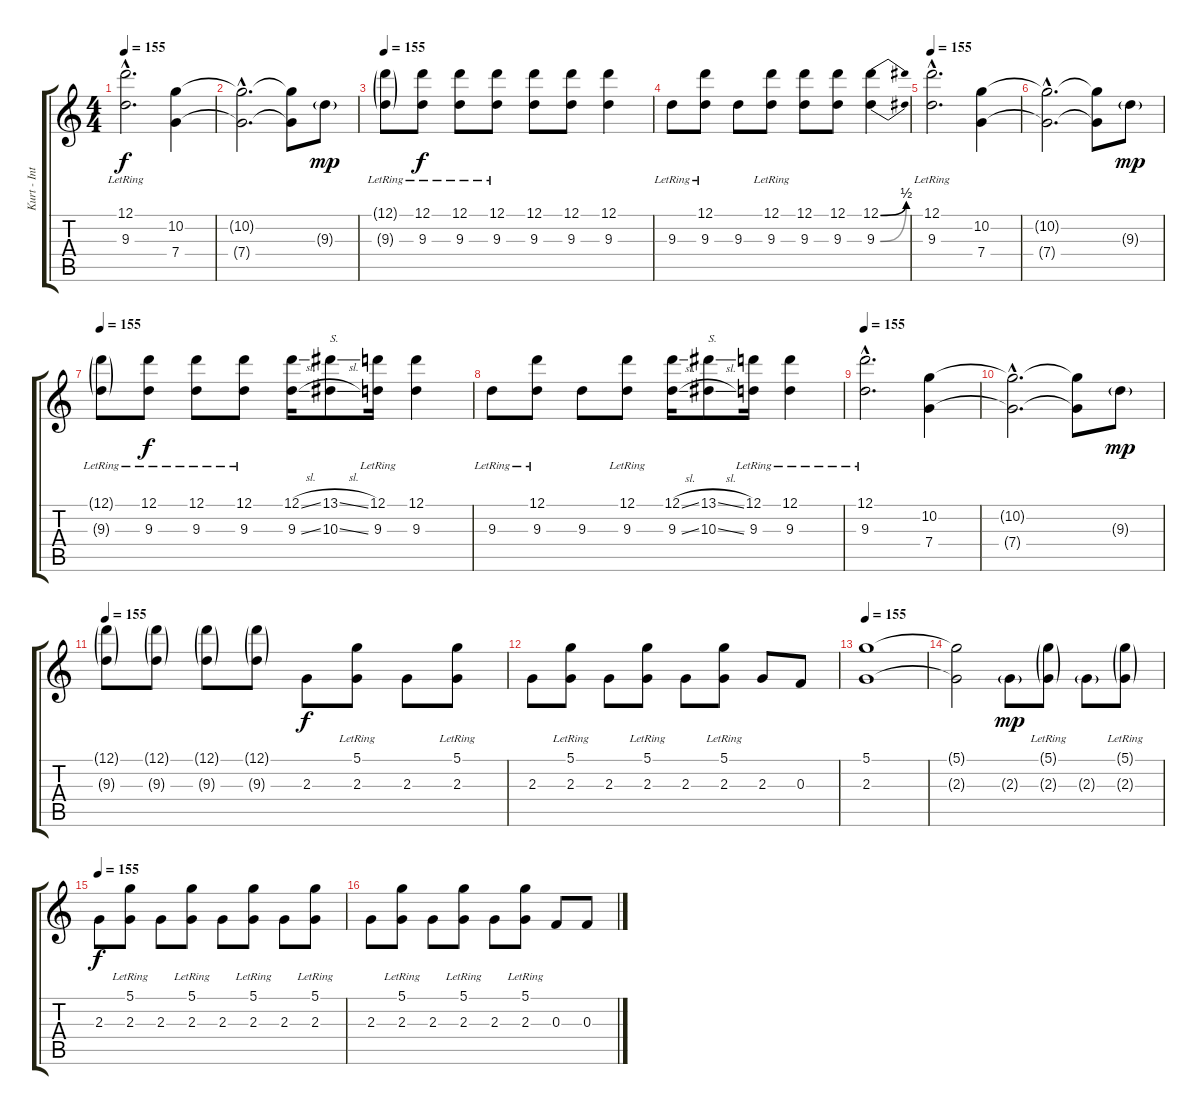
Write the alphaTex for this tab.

\track ("Kurt - Intro - Guitar 1" "Kurt - Int") {instrument electricguitarjazz}
\staff {score tabs}
\tuning (D4 A3 F3 C3 G2 C2) {hide}
\ts (4 4)
\tempo 155
\clef g2
\ks c
(12.1{hac lr} 9.3{hac lr}).2{d dy f volume 13} (10.2 7.4).4 |
(10.2{hac t} 7.4{hac t}).2{d} (10.2{t} 7.4{t}).8 9.3{g}.8{dy mp} |
\tempo 155
(12.1{g lr} 9.3{g lr}).8 (12.1{lr} 9.3{lr}).8{dy f} (12.1{lr} 9.3{lr}).8 (12.1{lr} 9.3).8 (12.1 9.3).8 (12.1 9.3).8 (12.1 9.3).4 |
9.3{lr}.8 (12.1{lr} 9.3).8 9.3.8 (12.1{lr} 9.3{lr}).8 (12.1 9.3).8 (12.1 9.3).8 (12.1{be (bend 0 0 60 2)} 9.3{be (bend 0 0 60 2)}).4 |
\tempo 155
(12.1{hac lr} 9.3{hac lr}).2{d volume 13} (10.2 7.4).4 |
(10.2{hac t} 7.4{hac t}).2{d} (10.2{t} 7.4{t}).8 9.3{g}.8{dy mp} |
\tempo 155
(12.1{g lr} 9.3{g lr}).8 (12.1{lr} 9.3{lr}).8{dy f} (12.1{lr} 9.3{lr}).8 (12.1{lr} 9.3).8 (12.1{sl} 9.3{sl}).16 (13.1{sl} 10.3{sl}).8{txt "S."} (12.1{lr} 9.3{lr}).16 (12.1 9.3).4 |
9.3{lr}.8 (12.1{lr} 9.3).8 9.3.8 (12.1{lr} 9.3{lr}).8 (12.1{sl} 9.3{sl}).16 (13.1{sl} 10.3{sl}).8{txt "S."} (12.1{lr} 9.3{lr}).16 (12.1{lr} 9.3{lr}).4 |
\tempo 155
(12.1{hac lr} 9.3{hac lr}).2{d volume 13} (10.2 7.4).4 |
(10.2{hac t} 7.4{hac t}).2{d} (10.2{t} 7.4{t}).8 9.3{g}.8{dy mp} |
\tempo 155
(12.1{g} 9.3{g}).8 (12.1{g} 9.3{g}).8 (12.1{g} 9.3{g}).8 (12.1{g} 9.3{g}).8 2.3.8{dy f} (5.1{lr} 2.3{lr}).8 2.3.8 (5.1{lr} 2.3{lr}).8 |
2.3.8 (5.1{lr} 2.3{lr}).8 2.3.8 (5.1{lr} 2.3{lr}).8 2.3.8 (5.1{lr} 2.3{lr}).8 2.3.8 0.3.8 |
\tempo 155
(5.1 2.3).1 |
(5.1{t} 2.3{t}).2 2.3{g}.8{dy mp} (5.1{g lr} 2.3{g}).8 2.3{g}.8 (5.1{g lr} 2.3{g}).8 |
\tempo 155
2.3.8{dy f} (5.1{lr} 2.3).8 2.3.8 (5.1{lr} 2.3).8 2.3.8 (5.1{lr} 2.3).8 2.3.8 (5.1{lr} 2.3).8 |
2.3.8 (5.1{lr} 2.3).8 2.3.8 (5.1{lr} 2.3).8 2.3.8 (5.1{lr} 2.3).8 0.3.8 0.3.8
